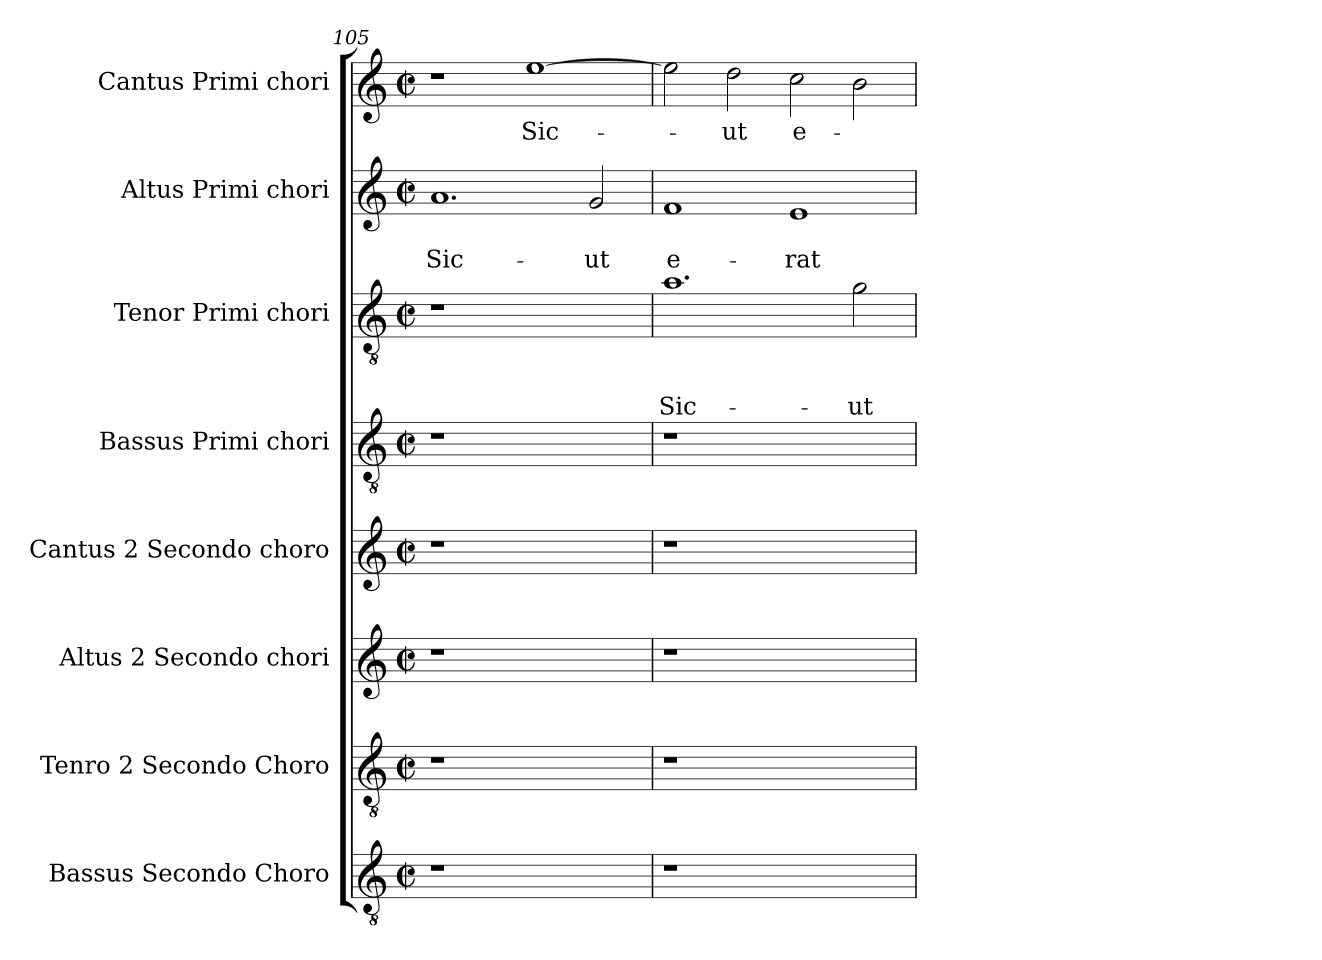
**kern	**kern	**kern	**kern	**kern	**kern	**text	**text	**text	**kern	**text	**text	**kern	**text
*part8	*part7	*part6	*part5	*part4	*part3	*part3	*part3	*part3	*part2	*part2	*part2	*part1	*part1
*staff8	*staff7	*staff6	*staff5	*staff4	*staff3	*staff3	*staff3	*staff3	*staff2	*staff2	*staff2	*staff1	*staff1
*I"Bassus Secondo Choro	*I"Tenro 2 Secondo Choro	*I"Altus 2 Secondo chori	*I"Cantus 2 Secondo choro	*I"Bassus Primi chori	*I"Tenor Primi chori	*	*	*	*I"Altus Primi chori	*	*	*I"Cantus Primi chori	*
*I'Ch	*I'Ch	*I'Ch	*I'Ch	*I'Ch	*I'Ch	*	*	*	*I'Ch	*	*	*I'Ch	*
*clefGv2	*clefGv2	*clefG2	*clefG2	*clefGv2	*clefGv2	*	*	*	*clefG2	*	*	*clefG2	*
*k[]	*k[]	*k[]	*k[]	*k[]	*k[]	*	*	*	*k[]	*	*	*k[]	*
*C:	*C:	*C:	*C:	*C:	*C:	*	*	*	*C:	*	*	*C:	*
*M2/2	*M2/2	*M2/2	*M2/2	*M2/2	*M2/2	*	*	*	*M2/2	*	*	*M2/2	*
*met(c|)	*met(c|)	*met(c|)	*met(c|)	*met(c|)	*met(c|)	*	*	*	*met(c|)	*	*	*met(c|)	*
=105	=105	=105	=105	=105	=105	=105	=105	=105	=105	=105	=105	=105	=105
!	!	!	!	!	!	!	!	!	!	!	!LO:LY:b	!	!
1r	1r	1r	1r	1r	1r	.	.	.	1.a	.	Sic-	1r	.
!	!	!	!	!	!	!	!	!	!	!	!	!	!LO:LY:b
1ryy	1ryy	1ryy	1ryy	1ryy	1ryy	.	.	.	.	.	.	[>1ee	Sic-
!	!	!	!	!	!	!	!	!	!	!	!LO:LY:b	!	!
.	.	.	.	.	.	.	.	.	2g/	.	-ut	.	.
=106	=106	=106	=106	=106	=106	=106	=106	=106	=106	=106	=106	=106	=106
!	!	!	!	!	!	!	!	!LO:LY:b	!	!	!LO:LY:b:rj	!	!
1r	1r	1r	1r	1r	1.a	.	.	Sic-	1f	.	e-	2ee\]	.
!	!	!	!	!	!	!	!	!	!	!	!	!	!LO:LY:b
.	.	.	.	.	.	.	.	.	.	.	.	2dd\	-ut
!	!	!	!	!	!	!	!	!	!	!	!LO:LY:b	!	!LO:LY:b
1ryy	1ryy	1ryy	1ryy	1ryy	.	.	.	.	1e	.	-rat	2cc\	e-
!	!	!	!	!	!	!	!	!LO:LY:b	!	!	!	!	!
.	.	.	.	.	2g\	.	.	-ut	.	.	.	2b\	.
=	=	=	=	=	=	=	=	=	=	=	=	=	=
*-	*-	*-	*-	*-	*-	*-	*-	*-	*-	*-	*-	*-	*-
